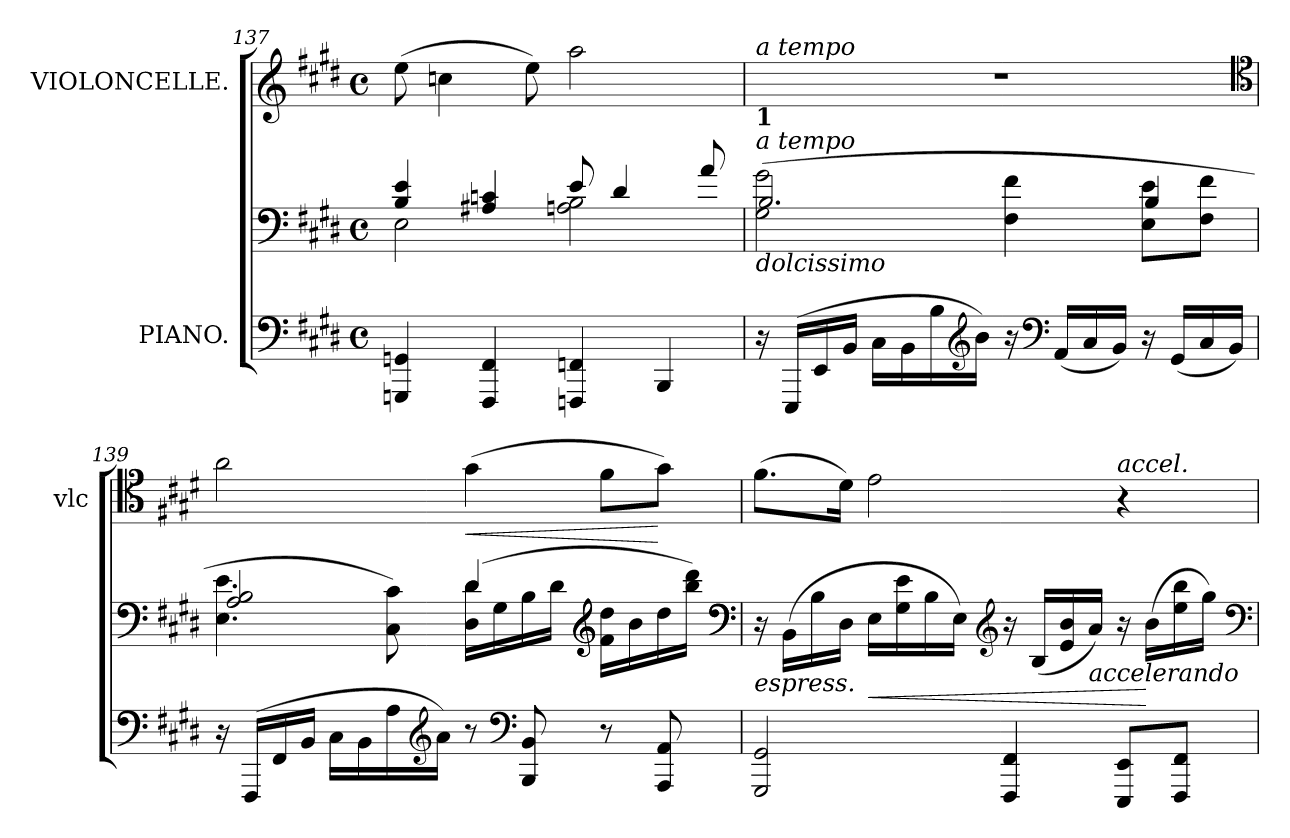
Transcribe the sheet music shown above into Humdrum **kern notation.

**kern	**kern	**dynam	**kern	**dynam
*part2	*part2	*part2	*part1	*part1
*staff3	*staff2	*staff2/3	*staff1	*staff1
*I"PIANO.	*	*	*I"VIOLONCELLE.	*
*	*	*	*I'vlc	*
*clefF4	*clefF4	*	*clefG2	*
*k[f#c#g#d#]	*k[f#c#g#d#]	*	*k[f#c#g#d#]	*
*M4/4	*M4/4	*	*M4/4	*
*met(c)	*met(c)	*	*met(c)	*
=137	=137	=137	=137	=137
*	*^	*	*	*
4GGGn/ 4GGn/	4B/ 4e/	2E\	.	(8ee\	.
.	.	.	.	4ccn\	.
4FFF#/ 4FF#/	4A#X/ 4cn/	.	.	.	.
.	.	.	.	8ee\)	.
4FFFn/ 4FFn/	8e/	2An\ 2B\	.	2aa\	.
.	4d#/	.	.	.	.
4BBB/	.	.	.	.	.
.	8a/	.	.	.	.
=138	=138	=138	=138	=138	=138
!	!	!	!	!LO:TX:a:i:t=a tempo	!
!	!	!	!	!LO:TX:b:B:t=1	!
!	!LO:TX:b:i:t=dolcissimo	!	!	!	!
!	!LO:TX:a:i:t=a tempo	!	!	!	!
16r	(2G#\ 2g#\	2.B/	.	1r	.
(16EEE/LL	.	.	.	.	.
16EE/	.	.	.	.	.
16BB/JJ	.	.	.	.	.
16C#\LL	.	.	.	.	.
16BB\	.	.	.	.	.
16B\	.	.	.	.	.
*clefG2	*	*	*	*	*
16b\JJ)	.	.	.	.	.
16r	4F#\ 4f#\	.	.	.	.
*clefF4	*	*	*	*	*
(16AA/LL	.	.	.	.	.
16C#/	.	.	.	.	.
16BB/JJ)	.	.	.	.	.
16r	8E\ 8e\L	4B/	.	.	.
(16GG#/LL	.	.	.	.	.
16C#/	8F#\ 8f#\J	.	.	.	.
16BB/JJ)	.	.	.	.	.
*	*	*	*	*clefC4	*
=139	=139	=139	=139	=139	=139
16r	4.E\ 4.e\	2A/ 2B/	.	2a\	.
(16FFF#/LL	.	.	.	.	.
16FF#/	.	.	.	.	.
16BB/JJ	.	.	.	.	.
16C#\LL	.	.	.	.	.
16BB\	.	.	.	.	.
16A\	8C#\ 8c#\)	.	.	.	.
*clefG2	*	*	*	*	*
16a\JJ)	.	.	.	.	.
!	!	!	!	!	!LO:HP:b
8r	(4d#/	16D#\ 16d#\LL	.	(4g#\	<
.	.	16G#\	.	.	.
*clefF4	*	*	*	*	*
8BBB/ 8BB/	.	16B\	.	.	.
.	.	16d#\JJ	.	.	.
*	*clefG2	*	*	*	*
8r	16f#\ 16dd#\LL	4ryy	.	8f#\L	.
.	16b\	.	.	.	.
8AAA/ 8AA/	16dd#\	.	.	8g#\J)	[
.	16bb\ 16ddd#\JJ)	.	.	.	.
*	*v	*v	*	*	*
*	*clefF4	*	*	*
=140	=140	=140	=140	=140
!	!LO:TX:b:i:t=espress.	!	!	!
2GGG#/ 2GG#/	16r	.	(8.f#\L	.
.	(16BB\LL	.	.	.
.	16B\	.	.	.
.	16D#\JJ	.	16d#\Jk)	.
.	16E\LL	<	2e\	.
.	16G#\ 16e\	.	.	.
.	16B\	.	.	.
.	16E\JJ)	.	.	.
*	*clefG2	*	*	*
4FFF#/ 4FF#/	16r	.	.	.
.	(16B/LL	.	.	.
.	16e/ 16b/	.	.	.
!	!LO:TX:b:i:t=accelerando	!	!	!
.	16a/JJ)	.	.	.
!	!	!	!LO:TX:a:i:t=accel.	!
8EEE/ 8EE/L	16r	.	4r	.
.	(16b\LL	[	.	.
8FFF#/ 8FF#/J	16ee\ 16bb\	.	.	.
.	16gg#\JJ)	.	.	.
*	*clefF4	*	*	*
=	=	=	=	=
*-	*-	*-	*-	*-
